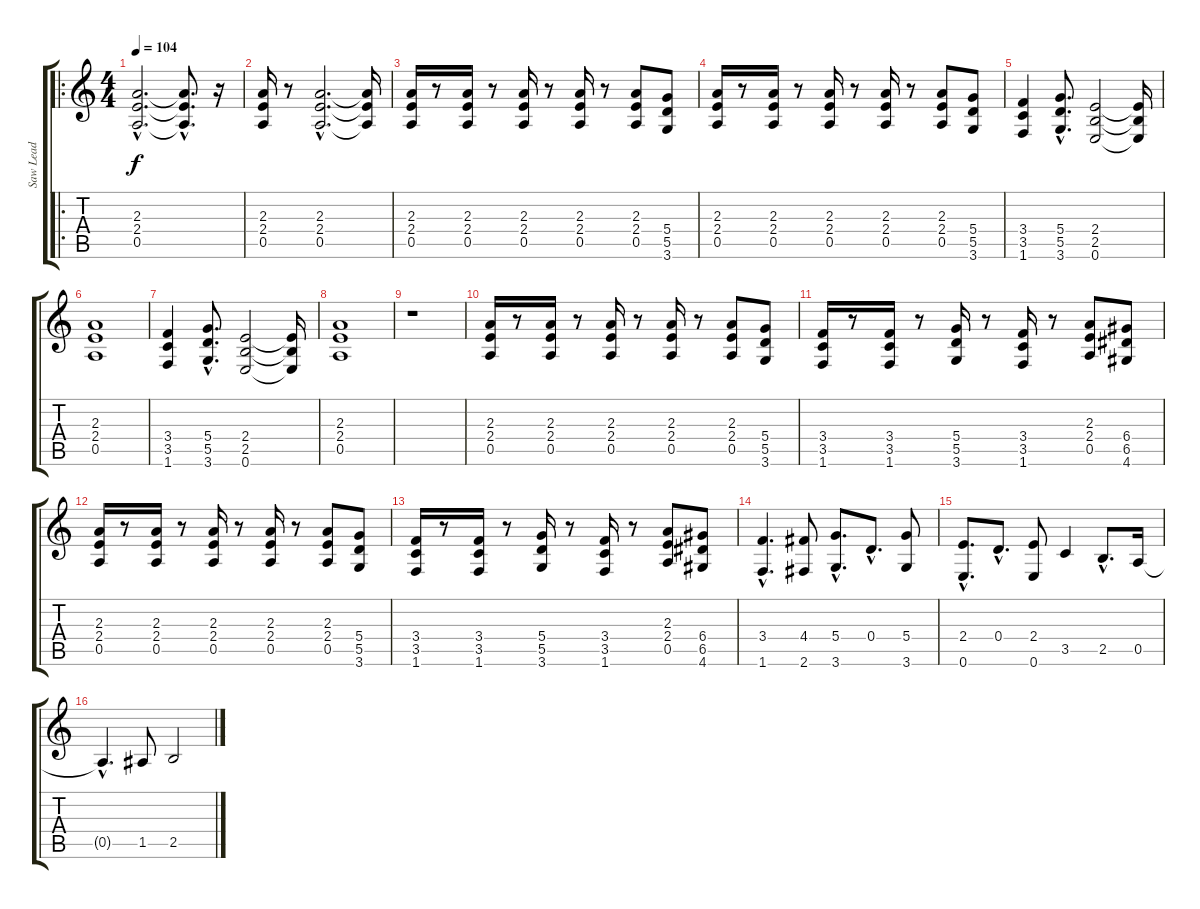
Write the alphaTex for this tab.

\track ("Saw Lead" "Saw Lead") {instrument distortionguitar}
\staff {score tabs}
\tuning (E4 B3 G3 D3 A2 E2) {hide}
\ro
\ts (4 4)
\tempo 104
\clef g2
\ks c
(2.3{hac} 2.4{hac} 0.5{hac}).2{d dy f instrument distortionguitar} (2.3{hac t} 2.4{hac t} 0.5{hac t}).8{d} r.16 |
(2.3 2.4 0.5).16 r.8 (2.3{hac} 2.4{hac} 0.5{hac}).2{d} (2.3{t} 2.4{t} 0.5{t}).16 |
(2.3 2.4 0.5).16 r.8 (2.3 2.4 0.5).16 r.8 (2.3 2.4 0.5).16 r.8 (2.3 2.4 0.5).16 r.8 (2.3 2.4 0.5).8 (5.4 5.5 3.6).8 |
(2.3 2.4 0.5).16 r.8 (2.3 2.4 0.5).16 r.8 (2.3 2.4 0.5).16 r.8 (2.3 2.4 0.5).16 r.8 (2.3 2.4 0.5).8 (5.4 5.5 3.6).8 |
(3.4 3.5 1.6).4 (5.4{hac} 5.5{hac} 3.6{hac}).8{d} (2.4 2.5 0.6).2 (2.4{t} 2.5{t} 0.6{t}).16 |
(2.3 2.4 0.5).1 |
(3.4 3.5 1.6).4 (5.4{hac} 5.5{hac} 3.6{hac}).8{d} (2.4 2.5 0.6).2 (2.4{t} 2.5{t} 0.6{t}).16 |
(2.3 2.4 0.5).1 |
r.1 |
(2.3 2.4 0.5).16 r.8 (2.3 2.4 0.5).16 r.8 (2.3 2.4 0.5).16 r.8 (2.3 2.4 0.5).16 r.8 (2.3 2.4 0.5).8 (5.4 5.5 3.6).8 |
(3.4 3.5 1.6).16 r.8 (3.4 3.5 1.6).16 r.8 (5.4 5.5 3.6).16 r.8 (3.4 3.5 1.6).16 r.8 (2.3 2.4 0.5).8 (6.4 6.5 4.6).8 |
(2.3 2.4 0.5).16 r.8 (2.3 2.4 0.5).16 r.8 (2.3 2.4 0.5).16 r.8 (2.3 2.4 0.5).16 r.8 (2.3 2.4 0.5).8 (5.4 5.5 3.6).8 |
(3.4 3.5 1.6).16 r.8 (3.4 3.5 1.6).16 r.8 (5.4 5.5 3.6).16 r.8 (3.4 3.5 1.6).16 r.8 (2.3 2.4 0.5).8 (6.4 6.5 4.6).8 |
(3.4{hac} 1.6{hac}).4{d} (4.4 2.6).8 (5.4{hac} 3.6{hac}).8{d} 0.4{hac}.8{d} (5.4 3.6).8 |
(2.4{hac} 0.6{hac}).8{d} 0.4{hac}.8{d} (2.4 0.6).8 3.5.4 2.5{hac}.8{d} 0.5.16 |
0.5{hac t}.4{d} 1.5.8 2.5.2
